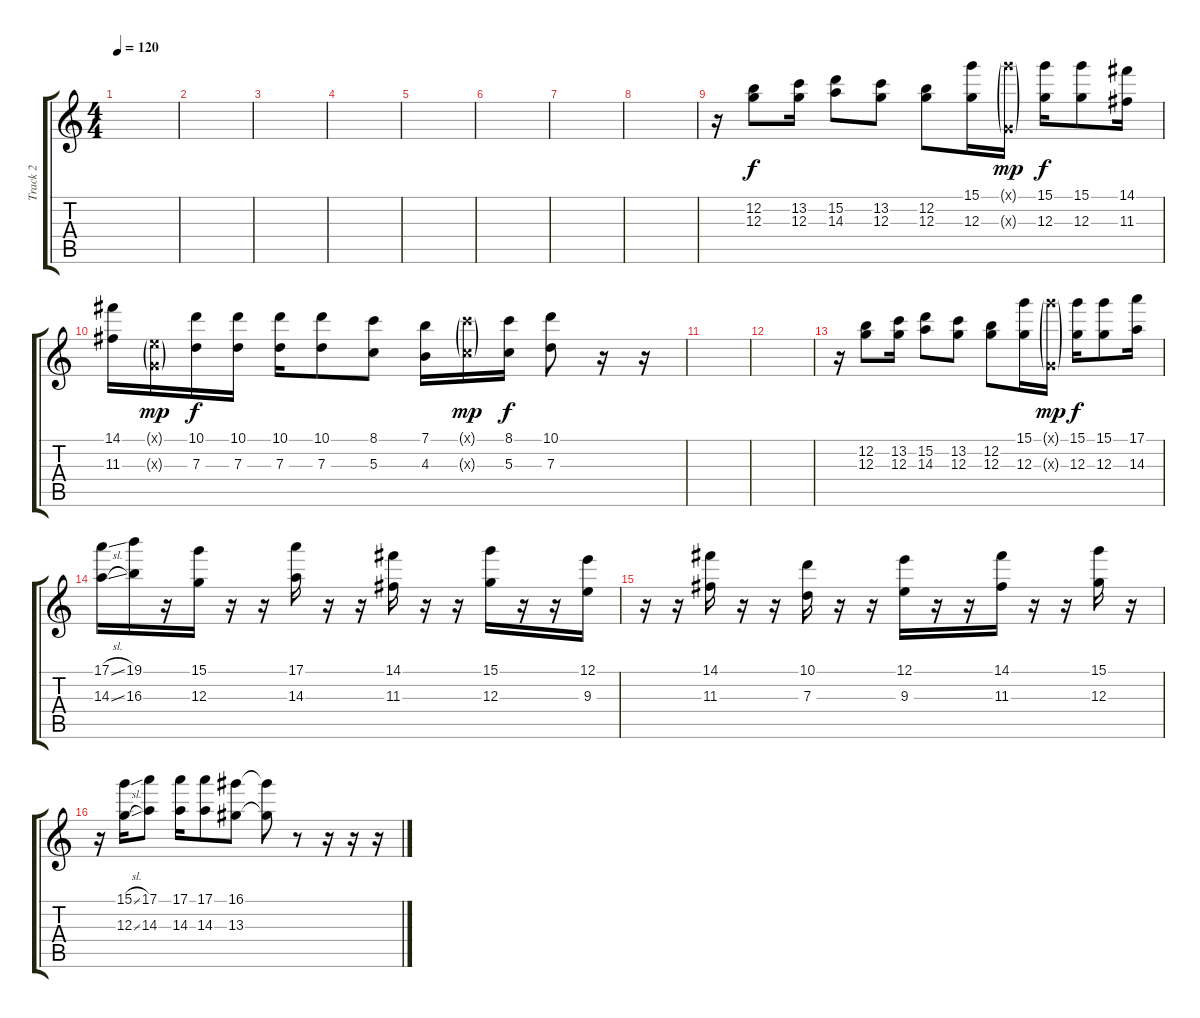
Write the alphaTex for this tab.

\track ("Track 2" "Track 2") {instrument distortionguitar}
\staff {score tabs}
\tuning (E4 B3 G3 D3 A2 E2) {hide}
\ts (4 4)
\tempo 120
\clef g2
\ks c
|
|
|
|
|
|
|
|
r.16 (12.2 12.3).8 (13.2 12.3).16 (15.2 14.3).8 (13.2 12.3).8 (12.2 12.3).8 (15.1 12.3).16 (15.1{g x} 0.3{g x}).16{dy mp} (15.1 12.3).16{dy f} (15.1 12.3).8 (14.1 11.3).16 |
(14.1 11.3).16 (0.1{g x} 0.3{g x}).16{dy mp} (10.1 7.3).16{dy f} (10.1 7.3).16 (10.1 7.3).16 (10.1 7.3).8 (8.1 5.3).8 (7.1 4.3).16 (8.1{g x} 5.3{g x}).16{dy mp} (8.1 5.3).16{dy f} (10.1 7.3).8 r.16 r.16 |
|
|
r.16 (12.2 12.3).8 (13.2 12.3).16 (15.2 14.3).8 (13.2 12.3).8 (12.2 12.3).8 (15.1 12.3).16 (15.1{g x} 0.3{g x}).16{dy mp} (15.1 12.3).16{dy f} (15.1 12.3).8 (17.1 14.3).16 |
(17.1{sl} 14.3{sl}).16 (19.1 16.3).16 r.16 (15.1 12.3).16 r.16 r.16 (17.1 14.3).16 r.16 r.16 (14.1 11.3).16 r.16 r.16 (15.1 12.3).16 r.16 r.16 (12.1 9.3).16 |
r.16 r.16 (14.1 11.3).16 r.16 r.16 (10.1 7.3).16 r.16 r.16 (12.1 9.3).16 r.16 r.16 (14.1 11.3).16 r.16 r.16 (15.1 12.3).16 r.16 |
r.16 (15.1{sl} 12.3{sl}).16 (17.1 14.3).8 (17.1 14.3).16 (17.1 14.3).8 (16.1 13.3).8 (16.1{t} 13.3{t}).8 r.8 r.16 r.16 r.16
